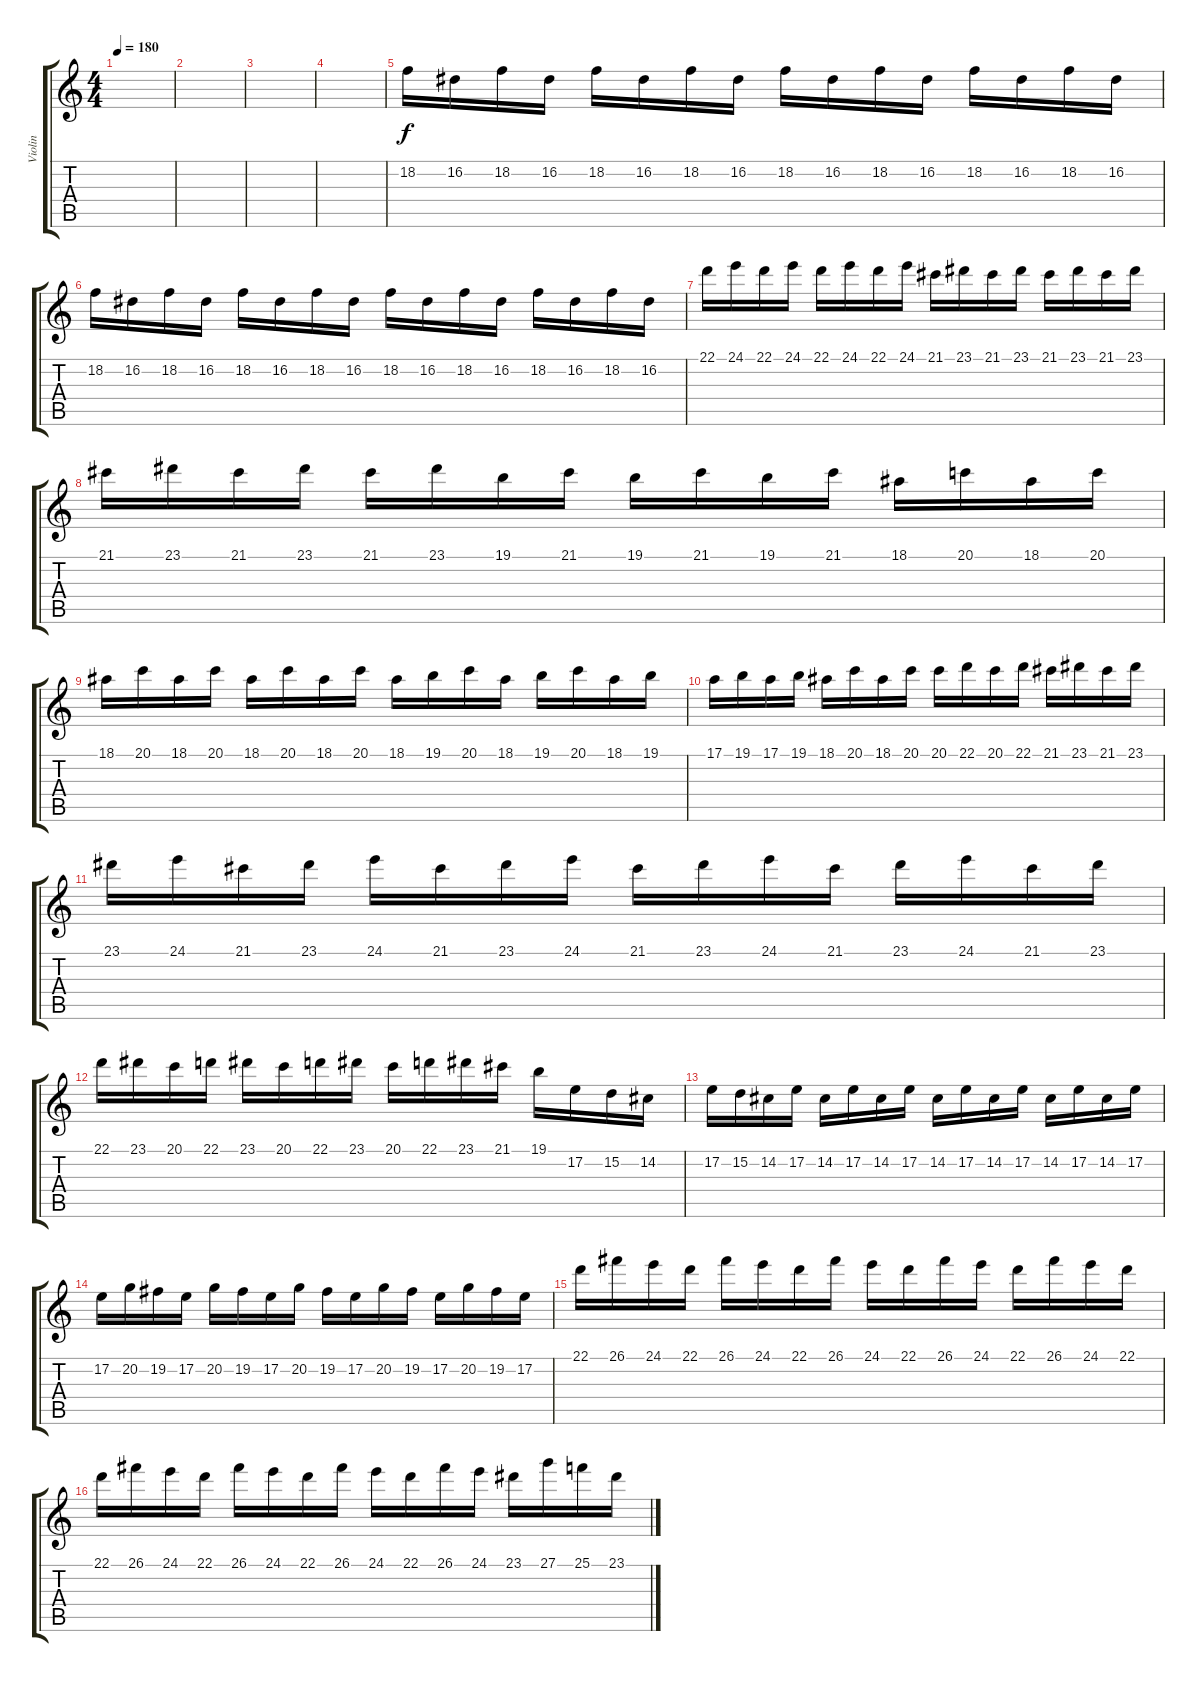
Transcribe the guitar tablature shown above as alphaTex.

\track ("Violin" "Violin") {instrument violin}
\staff {score tabs}
\tuning (E4 B3 G3 D3 A2 E2) {hide}
\ts (4 4)
\tempo 180
\clef g2
\ks c
|
|
|
|
18.2.16 16.2.16 18.2.16 16.2.16 18.2.16 16.2.16 18.2.16 16.2.16 18.2.16 16.2.16 18.2.16 16.2.16 18.2.16 16.2.16 18.2.16 16.2.16 |
18.2.16 16.2.16 18.2.16 16.2.16 18.2.16 16.2.16 18.2.16 16.2.16 18.2.16 16.2.16 18.2.16 16.2.16 18.2.16 16.2.16 18.2.16 16.2.16 |
22.1.16 24.1.16 22.1.16 24.1.16 22.1.16 24.1.16 22.1.16 24.1.16 21.1.16 23.1.16 21.1.16 23.1.16 21.1.16 23.1.16 21.1.16 23.1.16 |
21.1.16 23.1.16 21.1.16 23.1.16 21.1.16 23.1.16 19.1.16 21.1.16 19.1.16 21.1.16 19.1.16 21.1.16 18.1.16 20.1.16 18.1.16 20.1.16 |
18.1.16 20.1.16 18.1.16 20.1.16 18.1.16 20.1.16 18.1.16 20.1.16 18.1.16 19.1.16 20.1.16 18.1.16 19.1.16 20.1.16 18.1.16 19.1.16 |
17.1.16 19.1.16 17.1.16 19.1.16 18.1.16 20.1.16 18.1.16 20.1.16 20.1.16 22.1.16 20.1.16 22.1.16 21.1.16 23.1.16 21.1.16 23.1.16 |
23.1.16 24.1.16 21.1.16 23.1.16 24.1.16 21.1.16 23.1.16 24.1.16 21.1.16 23.1.16 24.1.16 21.1.16 23.1.16 24.1.16 21.1.16 23.1.16 |
22.1.16 23.1.16 20.1.16 22.1.16 23.1.16 20.1.16 22.1.16 23.1.16 20.1.16 22.1.16 23.1.16 21.1.16 19.1.16 17.2.16 15.2.16 14.2.16 |
17.2.16 15.2.16 14.2.16 17.2.16 14.2.16 17.2.16 14.2.16 17.2.16 14.2.16 17.2.16 14.2.16 17.2.16 14.2.16 17.2.16 14.2.16 17.2.16 |
17.2.16 20.2.16 19.2.16 17.2.16 20.2.16 19.2.16 17.2.16 20.2.16 19.2.16 17.2.16 20.2.16 19.2.16 17.2.16 20.2.16 19.2.16 17.2.16 |
22.1.16 26.1.16 24.1.16 22.1.16 26.1.16 24.1.16 22.1.16 26.1.16 24.1.16 22.1.16 26.1.16 24.1.16 22.1.16 26.1.16 24.1.16 22.1.16 |
22.1.16 26.1.16 24.1.16 22.1.16 26.1.16 24.1.16 22.1.16 26.1.16 24.1.16 22.1.16 26.1.16 24.1.16 23.1.16 27.1.16 25.1.16 23.1.16
